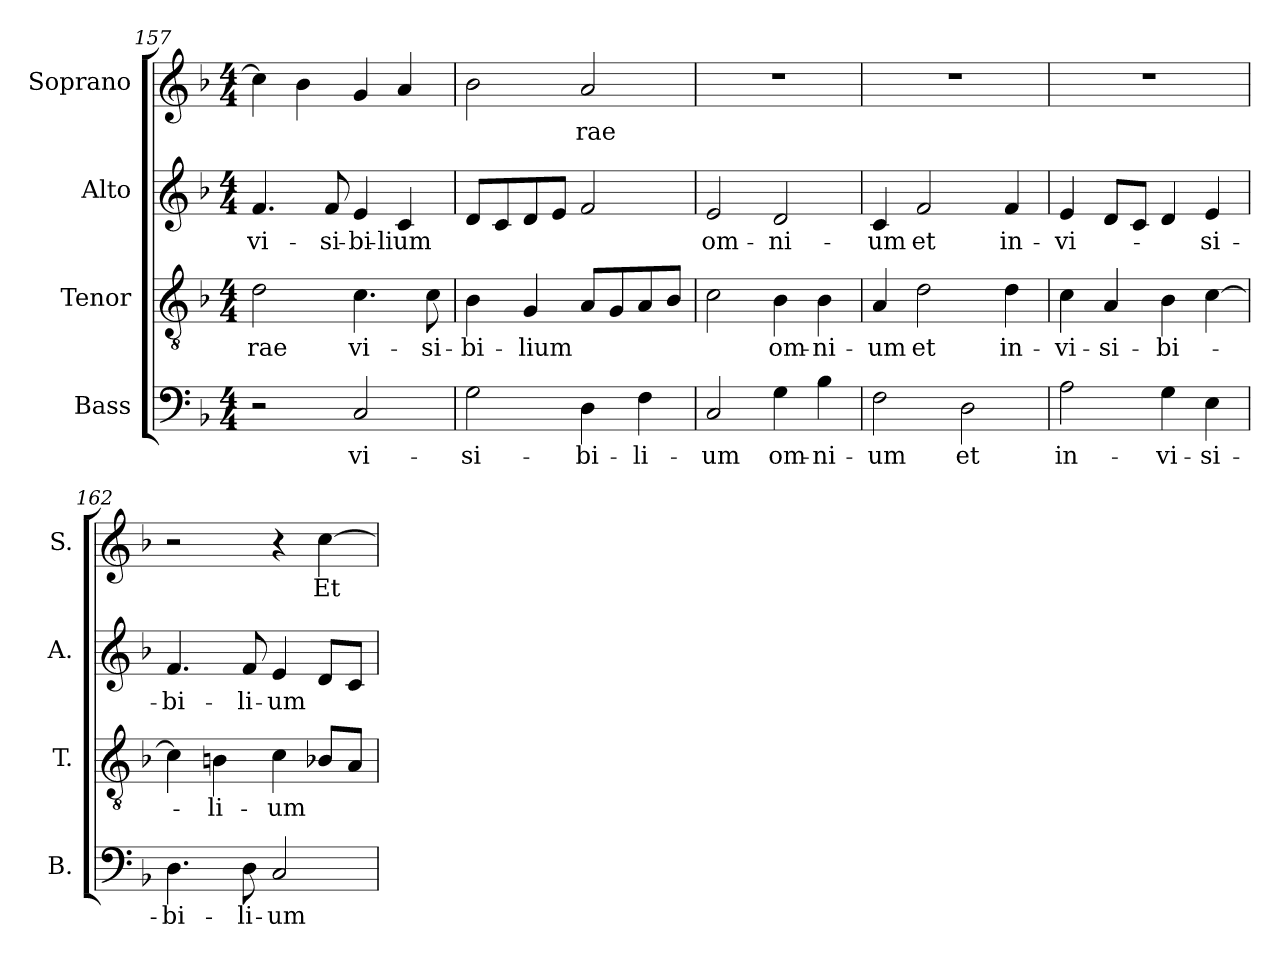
**kern	**text	**kern	**text	**kern	**text	**kern	**text
*part4	*part4	*part3	*part3	*part2	*part2	*part1	*part1
*staff4	*staff4	*staff3	*staff3	*staff2	*staff2	*staff1	*staff1
*I"Bass	*	*I"Tenor	*	*I"Alto	*	*I"Soprano	*
*I'B.	*	*I'T.	*	*I'A.	*	*I'S.	*
!!LO:LB:g=z
*clefF4	*	*clefGv2	*	*clefG2	*	*clefG2	*
*	*	*ITrd7c12	*	*	*	*	*
*k[b-]	*	*k[b-]	*	*k[b-]	*	*k[b-]	*
*F:	*	*F:	*	*F:	*	*F:	*
*M4/4	*	*M4/4	*	*M4/4	*	*M4/4	*
=157	=157	=157	=157	=157	=157	=157	=157
!	!	!	!LO:LY:b:color=#000000	!	!	!	!
!	!	!	!	!	!LO:LY:b:color=#000000	!	!
2r	.	2Di\	-rae	4.fi/	vi-	4cci\]	.
.	.	.	.	.	.	4b-i\	.
!	!	!	!	!	!LO:LY:b:color=#000000	!	!
.	.	.	.	8fi/	-si-	.	.
!	!LO:LY:b:color=#000000	!	!	!	!	!	!
!	!	!	!LO:LY:b:color=#000000	!	!	!	!
!	!	!	!	!	!LO:LY:b:color=#000000	!	!
2Ci/	-vi-	4.Ci\	vi-	4ei/	-bi-	4gi/	.
!	!	!	!	!	!LO:LY:b:color=#000000	!	!
.	.	.	.	4ci/	-lium	4ai/	.
!	!	!	!LO:LY:b:color=#000000	!	!	!	!
.	.	8Ci\	-si-	.	.	.	.
=158	=158	=158	=158	=158	=158	=158	=158
!	!LO:LY:b:color=#000000	!	!	!	!	!	!
!	!	!	!LO:LY:b:color=#000000	!	!	!	!
2Gi\	-si-	4BB-i\	-bi-	8di/L	.	2b-i\	.
.	.	.	.	8ci/	.	.	.
!	!	!	!LO:LY:b:color=#000000	!	!	!	!
.	.	4GGi/	-lium	8di/	.	.	.
.	.	.	.	8ei/J	.	.	.
!	!LO:LY:b:color=#000000	!	!	!	!	!	!
!	!	!	!	!	!	!	!LO:LY:b:color=#000000
4Di\	-bi-	8AAi/L	.	2fi/	.	2ai/	-rae
.	.	8GGi/	.	.	.	.	.
!	!LO:LY:b:color=#000000	!	!	!	!	!	!
4Fi\	-li-	8AAi/	.	.	.	.	.
.	.	8BB-i/J	.	.	.	.	.
=159	=159	=159	=159	=159	=159	=159	=159
!	!LO:LY:b:color=#000000	!	!	!	!	!	!
!	!	!	!	!	!LO:LY:b:color=#000000	!	!
2Ci/	-um	2Ci\	.	2ei/	om-	1r	.
!	!LO:LY:b:color=#000000	!	!	!	!	!	!
!	!	!	!LO:LY:b:color=#000000	!	!	!	!
!	!	!	!	!	!LO:LY:b:color=#000000	!	!
4Gi\	om-	4BB-i\	om-	2di/	-ni-	.	.
!	!LO:LY:b:color=#000000	!	!	!	!	!	!
!	!	!	!LO:LY:b:color=#000000	!	!	!	!
4B-i\	-ni-	4BB-i\	-ni-	.	.	.	.
=160	=160	=160	=160	=160	=160	=160	=160
!	!LO:LY:b:color=#000000	!	!	!	!	!	!
!	!	!	!LO:LY:b:color=#000000	!	!	!	!
!	!	!	!	!	!LO:LY:b:color=#000000	!	!
2Fi\	-um	4AAi/	-um	4ci/	-um	1r	.
!	!	!	!LO:LY:b:color=#000000	!	!	!	!
!	!	!	!	!	!LO:LY:b:color=#000000	!	!
.	.	2Di\	et	2fi/	et	.	.
!	!LO:LY:b:color=#000000	!	!	!	!	!	!
2Di\	et	.	.	.	.	.	.
!	!	!	!LO:LY:b:color=#000000	!	!	!	!
!	!	!	!	!	!LO:LY:b:color=#000000	!	!
.	.	4Di\	in-	4fi/	in-	.	.
=161	=161	=161	=161	=161	=161	=161	=161
!	!LO:LY:b:color=#000000	!	!	!	!	!	!
!	!	!	!LO:LY:b:color=#000000	!	!	!	!
!	!	!	!	!	!LO:LY:b:color=#000000	!	!
2Ai\	in-	4Ci\	-vi-	4ei/	-vi-	1r	.
!	!	!	!LO:LY:b:color=#000000	!	!	!	!
.	.	4AAi/	-si-	8di/L	.	.	.
.	.	.	.	8ci/J	.	.	.
!	!LO:LY:b:color=#000000	!	!	!	!	!	!
!	!	!	!LO:LY:b:color=#000000	!	!	!	!
4Gi\	-vi-	4BB-i\	-bi-	4di/	.	.	.
!	!LO:LY:b:color=#000000	!	!	!	!	!	!
!	!	!	!	!	!LO:LY:b:color=#000000	!	!
4Ei\	-si-	[4Ci\	.	4ei/	-si-	.	.
=162	=162	=162	=162	=162	=162	=162	=162
!	!LO:LY:b:color=#000000	!	!	!	!	!	!
!	!	!	!	!	!LO:LY:b:color=#000000	!	!
4.Di\	-bi-	4Ci\]	.	4.fi/	-bi-	2r	.
!	!	!	!LO:LY:b:color=#000000	!	!	!	!
.	.	4BBni\	-li-	.	.	.	.
!	!LO:LY:b:color=#000000	!	!	!	!	!	!
!	!	!	!	!	!LO:LY:b:color=#000000	!	!
8Di\	-li-	.	.	8fi/	-li-	.	.
!	!LO:LY:b:color=#000000	!	!	!	!	!	!
!	!	!	!LO:LY:b:color=#000000	!	!	!	!
!	!	!	!	!	!LO:LY:b:color=#000000	!	!
2Ci/	-um	4Ci\	-um	4ei/	-um	4r	.
!	!	!	!	!	!	!	!LO:LY:b:color=#000000
.	.	8BB-Xi/L	.	8di/L	.	[4cci\	Et
.	.	8AAi/J	.	8ci/J	.	.	.
=	=	=	=	=	=	=	=
*-	*-	*-	*-	*-	*-	*-	*-
